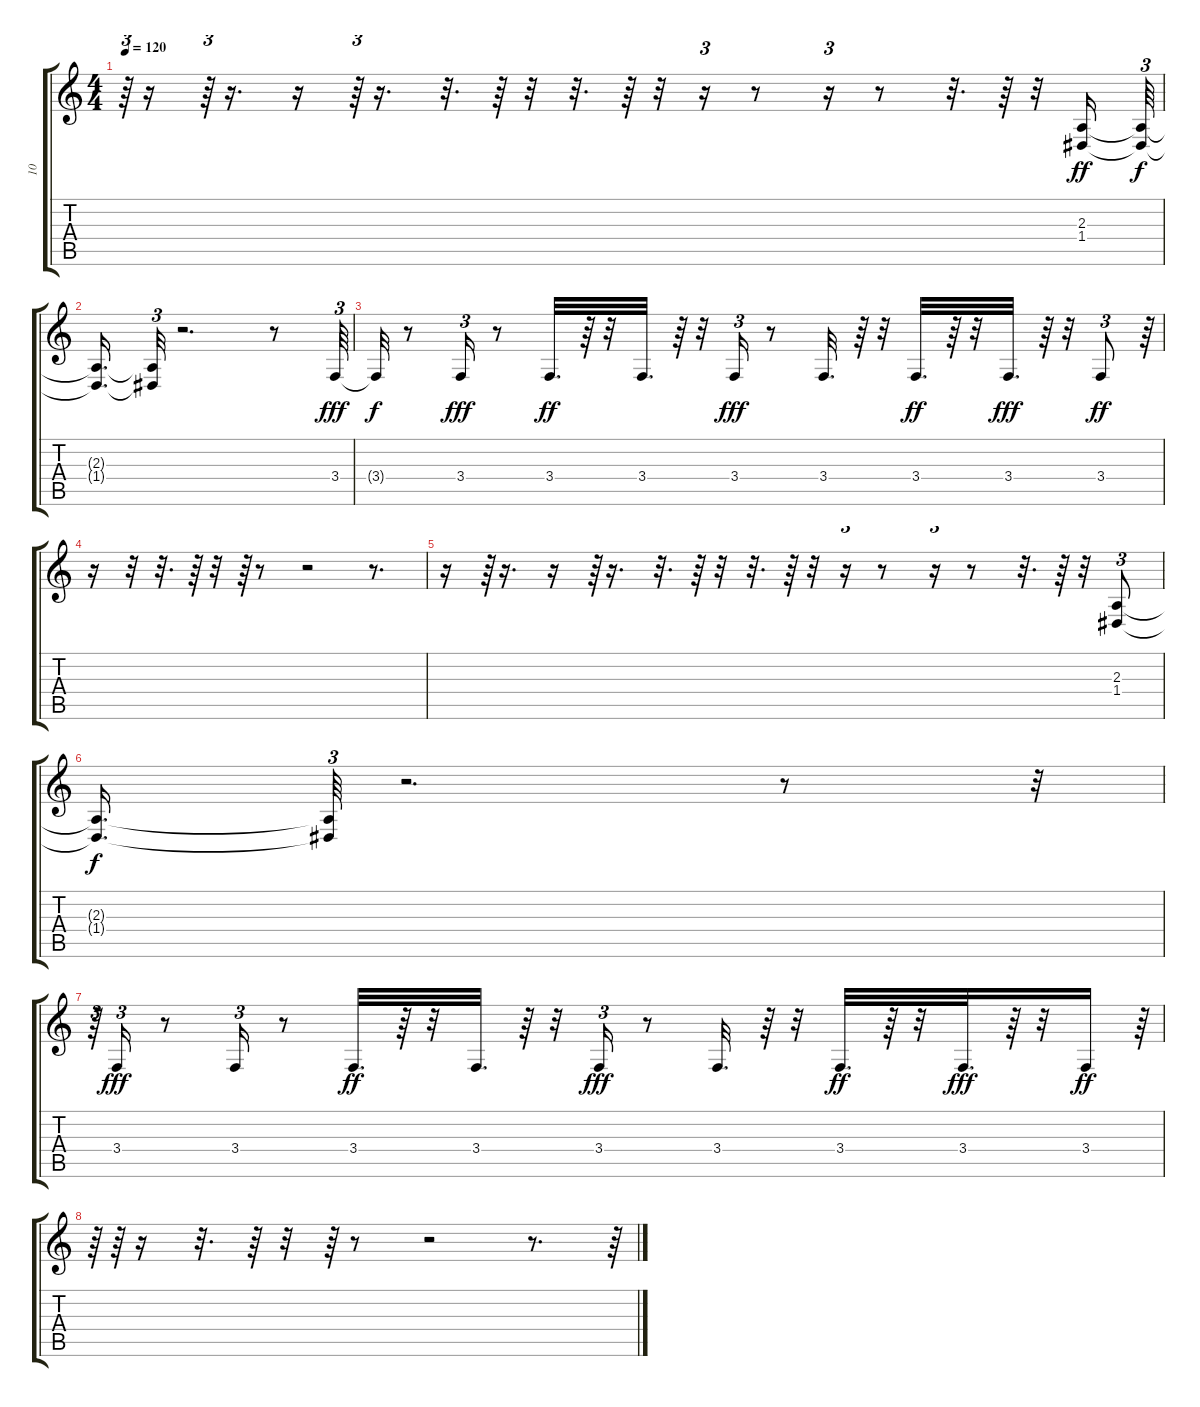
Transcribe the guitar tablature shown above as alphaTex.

\track ("10" "10") {instrument acousticgrandpiano}
\staff {score tabs}
\tuning (E4 B3 G3 D3 A2 E2) {hide}
\ts (4 4)
\tempo 120
\clef g2
\ks c
r.64{tu (3 2) dy ff} r.16 r.64{tu (3 2)} r.16{d} r.16 r.64{tu (3 2)} r.16{d} r.32{d} r.64 r.32 r.32{d} r.64 r.32 r.16{tu (3 2)} r.8 r.16{tu (3 2)} r.8 r.32{d} r.64 r.32 (2.3 1.4).16 (2.3{t} 1.4{t}).64{tu (3 2) dy f} |
(2.3{t} 1.4{t}).16{d} (2.3{t} 1.4{t}).32{tu (3 2)} r.2{d} r.8 3.4.64{tu (3 2) dy fff} |
3.4{t}.32{dy f} r.8 3.4.16{tu (3 2) dy fff} r.8 3.4.32{d dy ff} r.64 r.32 3.4.32{d} r.64 r.32 3.4.16{tu (3 2) dy fff} r.8 3.4.32{d} r.64 r.32 3.4.32{d dy ff} r.64 r.32 3.4.32{d dy fff} r.64 r.32 3.4.8{tu (3 2) dy ff} r.64{tu (3 2)} |
r.16 r.32 r.32{d} r.64 r.32 r.64{tu (3 2)} r.8 r.2 r.8{d} |
r.16 r.64{tu (3 2)} r.16{d} r.16 r.64{tu (3 2)} r.16{d} r.32{d} r.64 r.32 r.32{d} r.64 r.32 r.16{tu (3 2)} r.8 r.16{tu (3 2)} r.8 r.32{d} r.64 r.32 (2.3 1.4).8{tu (3 2)} |
(2.3{t} 1.4{t}).16{d dy f} (2.3{t} 1.4{t}).64{tu (3 2)} r.2{d} r.8 r.32{tu (3 2)} |
r.64{tu (3 2)} 3.4.16{tu (3 2) dy fff} r.8 3.4.16{tu (3 2)} r.8 3.4.32{d dy ff} r.64 r.32 3.4.32{d} r.64 r.32 3.4.16{tu (3 2) dy fff} r.8 3.4.32{d} r.64 r.32 3.4.32{d dy ff} r.64 r.32 3.4.32{d dy fff} r.64 r.32 3.4.16{dy ff} r.64{tu (3 2)} |
r.64{tu (3 2)} r.64{tu (3 2)} r.16 r.32{d} r.64 r.32 r.64{tu (3 2)} r.8 r.2 r.8{d} r.64{tu (3 2)}
